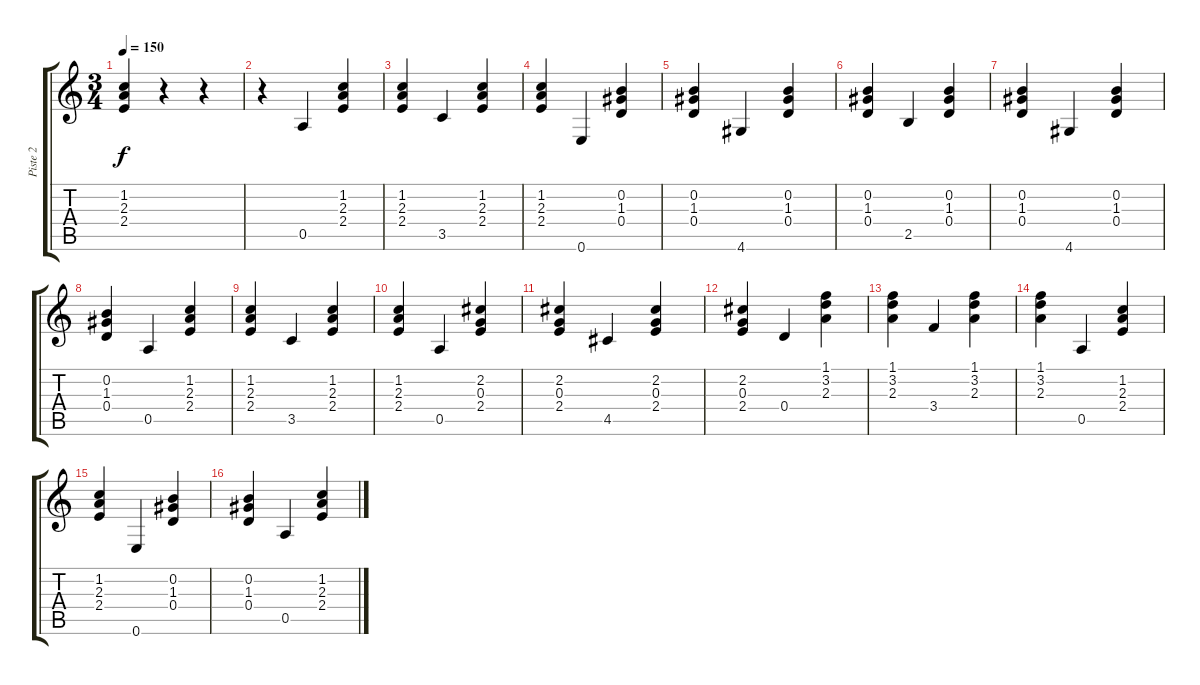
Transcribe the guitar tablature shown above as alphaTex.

\track ("Piste 2" "Piste 2") {instrument acousticguitarsteel}
\staff {score tabs}
\tuning (E4 B3 G3 D3 A2 E2) {hide}
\ts (3 4)
\tempo 150
\clef g2
\ks c
(1.2 2.3 2.4).4{dy f} r.4 r.4 |
r.4 0.5.4 (1.2 2.3 2.4).4 |
(1.2 2.3 2.4).4 3.5.4 (1.2 2.3 2.4).4 |
(1.2 2.3 2.4).4 0.6.4 (0.2 1.3 0.4).4 |
(0.2 1.3 0.4).4 4.6.4 (0.2 1.3 0.4).4 |
(0.2 1.3 0.4).4 2.5.4 (0.2 1.3 0.4).4 |
(0.2 1.3 0.4).4 4.6.4 (0.2 1.3 0.4).4 |
(0.2 1.3 0.4).4 0.5.4 (1.2 2.3 2.4).4 |
(1.2 2.3 2.4).4 3.5.4 (1.2 2.3 2.4).4 |
(1.2 2.3 2.4).4 0.5.4 (2.2 0.3 2.4).4 |
(2.2 0.3 2.4).4 4.5.4 (2.2 0.3 2.4).4 |
(2.2 0.3 2.4).4 0.4.4 (1.1 3.2 2.3).4 |
(1.1 3.2 2.3).4 3.4.4 (1.1 3.2 2.3).4 |
(1.1 3.2 2.3).4 0.5.4 (1.2 2.3 2.4).4 |
(1.2 2.3 2.4).4 0.6.4 (0.2 1.3 0.4).4 |
(0.2 1.3 0.4).4 0.5.4 (1.2 2.3 2.4).4
